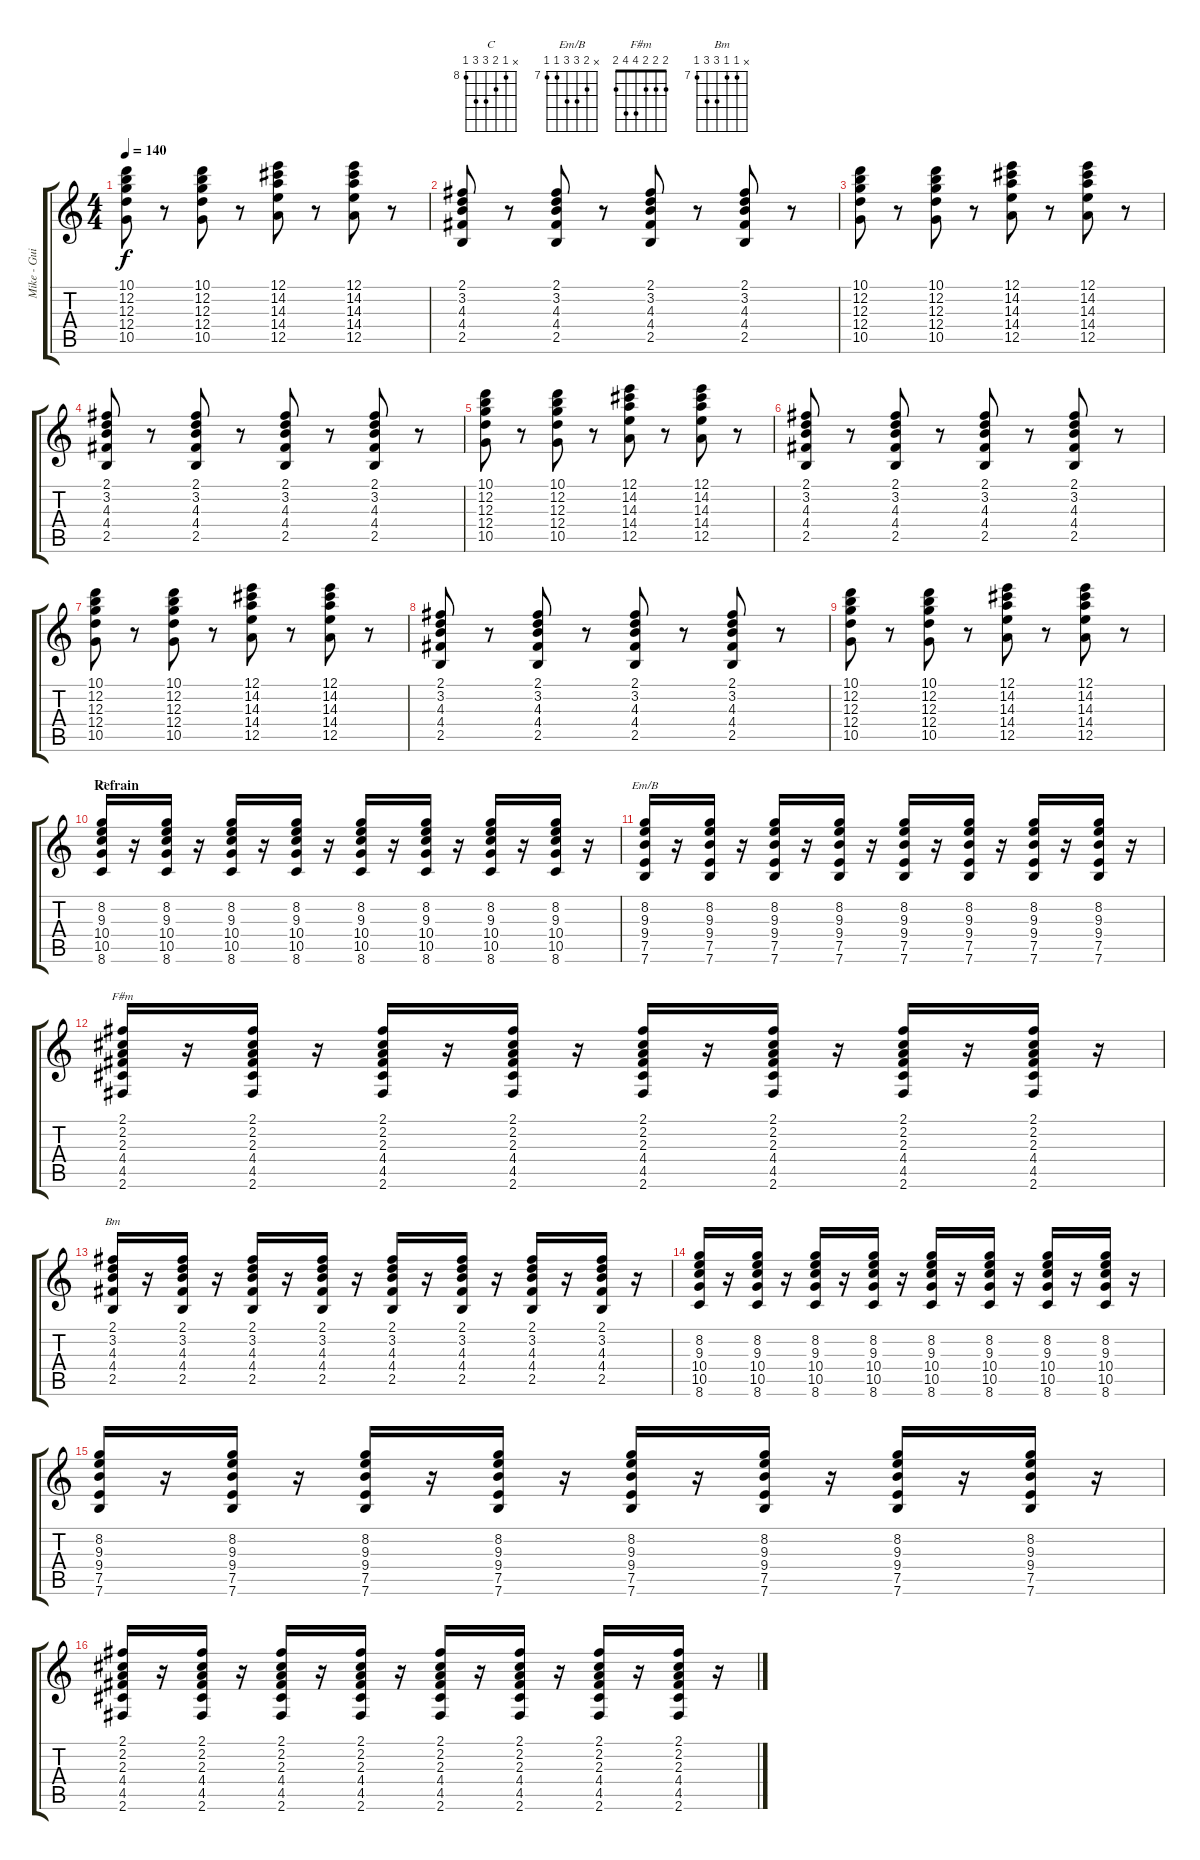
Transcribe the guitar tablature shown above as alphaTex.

\track ("Mike - Guitare" "Mike - Gui") {instrument acousticguitarnylon}
\staff {score tabs}
\tuning (E4 B3 G3 D3 A2 E2) {hide}
\chord ("C" x 8 9 10 10 8) {firstfret 8}
\chord ("Em/B" x 8 9 9 7 7) {firstfret 7}
\chord ("F#m" 2 2 2 4 4 2)
\chord ("Bm" x 7 7 9 9 7) {firstfret 7}
\ts (4 4)
\tempo 140
\clef g2
\ks c
(10.1 12.2 12.3 12.4 10.5).8{dy f} r.8 (10.1 12.2 12.3 12.4 10.5).8 r.8 (12.1 14.2 14.3 14.4 12.5).8 r.8 (12.1 14.2 14.3 14.4 12.5).8 r.8 |
(2.1 3.2 4.3 4.4 2.5).8 r.8 (2.1 3.2 4.3 4.4 2.5).8 r.8 (2.1 3.2 4.3 4.4 2.5).8 r.8 (2.1 3.2 4.3 4.4 2.5).8 r.8 |
(10.1 12.2 12.3 12.4 10.5).8 r.8 (10.1 12.2 12.3 12.4 10.5).8 r.8 (12.1 14.2 14.3 14.4 12.5).8 r.8 (12.1 14.2 14.3 14.4 12.5).8 r.8 |
(2.1 3.2 4.3 4.4 2.5).8 r.8 (2.1 3.2 4.3 4.4 2.5).8 r.8 (2.1 3.2 4.3 4.4 2.5).8 r.8 (2.1 3.2 4.3 4.4 2.5).8 r.8 |
(10.1 12.2 12.3 12.4 10.5).8 r.8 (10.1 12.2 12.3 12.4 10.5).8 r.8 (12.1 14.2 14.3 14.4 12.5).8 r.8 (12.1 14.2 14.3 14.4 12.5).8 r.8 |
(2.1 3.2 4.3 4.4 2.5).8 r.8 (2.1 3.2 4.3 4.4 2.5).8 r.8 (2.1 3.2 4.3 4.4 2.5).8 r.8 (2.1 3.2 4.3 4.4 2.5).8 r.8 |
(10.1 12.2 12.3 12.4 10.5).8 r.8 (10.1 12.2 12.3 12.4 10.5).8 r.8 (12.1 14.2 14.3 14.4 12.5).8 r.8 (12.1 14.2 14.3 14.4 12.5).8 r.8 |
(2.1 3.2 4.3 4.4 2.5).8 r.8 (2.1 3.2 4.3 4.4 2.5).8 r.8 (2.1 3.2 4.3 4.4 2.5).8 r.8 (2.1 3.2 4.3 4.4 2.5).8 r.8 |
(10.1 12.2 12.3 12.4 10.5).8 r.8 (10.1 12.2 12.3 12.4 10.5).8 r.8 (12.1 14.2 14.3 14.4 12.5).8 r.8 (12.1 14.2 14.3 14.4 12.5).8 r.8 |
\section ("" "Refrain")
(8.2 9.3 10.4 10.5 8.6).16{ch "C" volume 6} r.16 (8.2 9.3 10.4 10.5 8.6).16 r.16 (8.2 9.3 10.4 10.5 8.6).16 r.16 (8.2 9.3 10.4 10.5 8.6).16 r.16 (8.2 9.3 10.4 10.5 8.6).16 r.16 (8.2 9.3 10.4 10.5 8.6).16 r.16 (8.2 9.3 10.4 10.5 8.6).16 r.16 (8.2 9.3 10.4 10.5 8.6).16 r.16 |
(8.2 9.3 9.4 7.5 7.6).16{ch "Em/B"} r.16 (8.2 9.3 9.4 7.5 7.6).16 r.16 (8.2 9.3 9.4 7.5 7.6).16 r.16 (8.2 9.3 9.4 7.5 7.6).16 r.16 (8.2 9.3 9.4 7.5 7.6).16 r.16 (8.2 9.3 9.4 7.5 7.6).16 r.16 (8.2 9.3 9.4 7.5 7.6).16 r.16 (8.2 9.3 9.4 7.5 7.6).16 r.16 |
(2.1 2.2 2.3 4.4 4.5 2.6).16{ch "F#m"} r.16 (2.1 2.2 2.3 4.4 4.5 2.6).16 r.16 (2.1 2.2 2.3 4.4 4.5 2.6).16 r.16 (2.1 2.2 2.3 4.4 4.5 2.6).16 r.16 (2.1 2.2 2.3 4.4 4.5 2.6).16 r.16 (2.1 2.2 2.3 4.4 4.5 2.6).16 r.16 (2.1 2.2 2.3 4.4 4.5 2.6).16 r.16 (2.1 2.2 2.3 4.4 4.5 2.6).16 r.16 |
(2.1 3.2 4.3 4.4 2.5).16{ch "Bm"} r.16 (2.1 3.2 4.3 4.4 2.5).16 r.16 (2.1 3.2 4.3 4.4 2.5).16 r.16 (2.1 3.2 4.3 4.4 2.5).16 r.16 (2.1 3.2 4.3 4.4 2.5).16 r.16 (2.1 3.2 4.3 4.4 2.5).16 r.16 (2.1 3.2 4.3 4.4 2.5).16 r.16 (2.1 3.2 4.3 4.4 2.5).16 r.16 |
(8.2 9.3 10.4 10.5 8.6).16 r.16 (8.2 9.3 10.4 10.5 8.6).16 r.16 (8.2 9.3 10.4 10.5 8.6).16 r.16 (8.2 9.3 10.4 10.5 8.6).16 r.16 (8.2 9.3 10.4 10.5 8.6).16 r.16 (8.2 9.3 10.4 10.5 8.6).16 r.16 (8.2 9.3 10.4 10.5 8.6).16 r.16 (8.2 9.3 10.4 10.5 8.6).16 r.16 |
(8.2 9.3 9.4 7.5 7.6).16 r.16 (8.2 9.3 9.4 7.5 7.6).16 r.16 (8.2 9.3 9.4 7.5 7.6).16 r.16 (8.2 9.3 9.4 7.5 7.6).16 r.16 (8.2 9.3 9.4 7.5 7.6).16 r.16 (8.2 9.3 9.4 7.5 7.6).16 r.16 (8.2 9.3 9.4 7.5 7.6).16 r.16 (8.2 9.3 9.4 7.5 7.6).16 r.16 |
(2.1 2.2 2.3 4.4 4.5 2.6).16 r.16 (2.1 2.2 2.3 4.4 4.5 2.6).16 r.16 (2.1 2.2 2.3 4.4 4.5 2.6).16 r.16 (2.1 2.2 2.3 4.4 4.5 2.6).16 r.16 (2.1 2.2 2.3 4.4 4.5 2.6).16 r.16 (2.1 2.2 2.3 4.4 4.5 2.6).16 r.16 (2.1 2.2 2.3 4.4 4.5 2.6).16 r.16 (2.1 2.2 2.3 4.4 4.5 2.6).16 r.16
